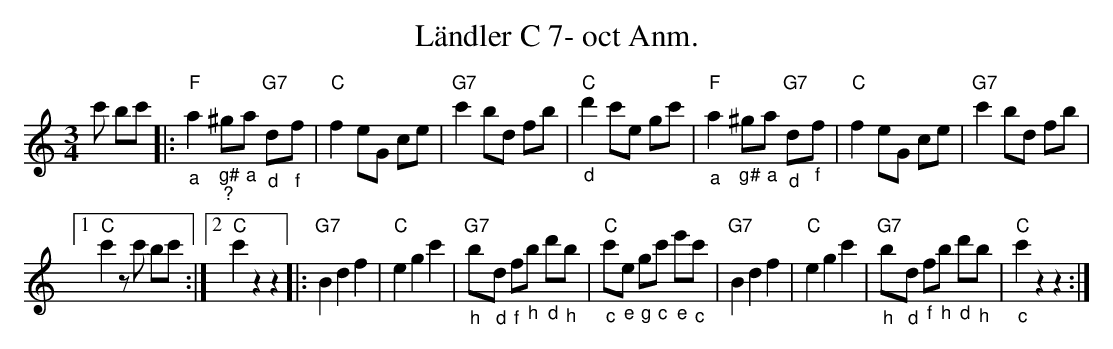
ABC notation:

X:1
T:Ländler C 7- oct Anm.
M:3/4
L:1/8
K:Cmaj
c' bc' |: \
"F""_a"a2 "_g#""_?"^g"_a"a "G7""_d"d"_f"f | "C"f2 eG ce | "G7"c'2 bd fb | "C""_d"d'2c'e gc' | \
"F""_a"a2 "_g#"^g"_a"a "G7""_d"d"_f"f | "C"f2 eG ce | "G7"c'2 bd fb |1
"C"c'2 zc' bc' :|2 "C"c'2 z2z2 |: \
"G7"B2d2f2 | "C"e2g2c'2 | "G7""_h"b"_d"d "_f"f"_h"b "_d"d'"_h"b | "C""_c"c'"_e"e "_g"g"_c"c' "_e"e'"_c"c' | \
"G7"B2d2f2 | "C"e2g2c'2 | "G7""_h"b"_d"d "_f"f"_h"b "_d"d'"_h"b | "C""_c"c'2z2z2 :|
